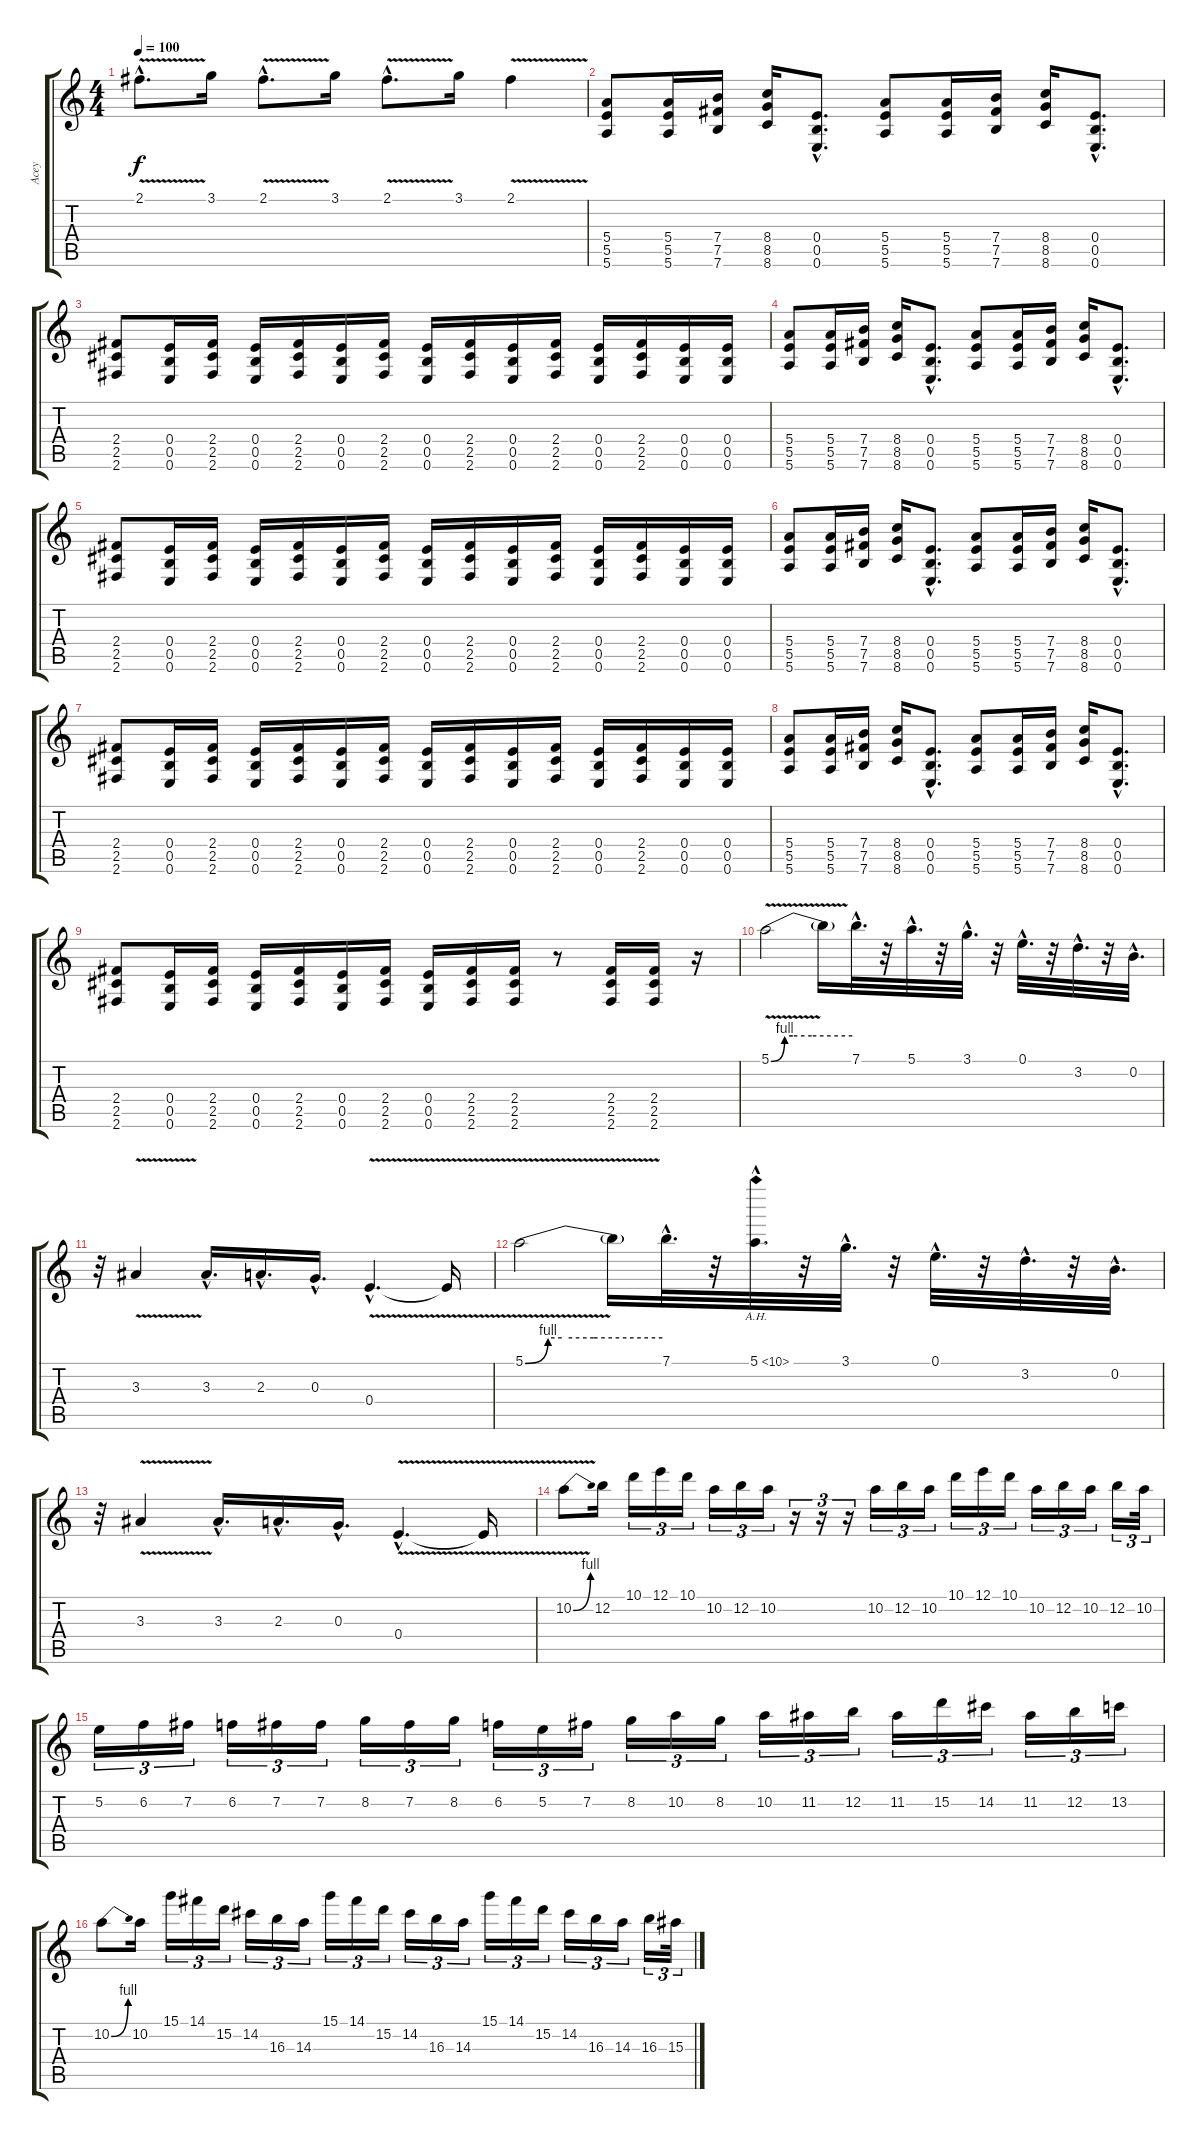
\track ("Acey" "Acey") {instrument distortionguitar}
\staff {score tabs}
\tuning (E4 B3 G3 E3 B2 E2) {hide}
\ts (4 4)
\tempo 100
\clef g2
\ks c
2.1{v hac}.8{d dy f} 3.1.16 2.1{v hac}.8{d} 3.1.16 2.1{v hac}.8{d} 3.1.16 2.1{v}.4 |
(5.4 5.5 5.6).8 (5.4 5.5 5.6).16 (7.4 7.5 7.6).16 (8.4 8.5 8.6).16 (0.4{hac} 0.5{hac} 0.6{hac}).8{d} (5.4 5.5 5.6).8 (5.4 5.5 5.6).16 (7.4 7.5 7.6).16 (8.4 8.5 8.6).16 (0.4{hac} 0.5{hac} 0.6{hac}).8{d} |
(2.4 2.5 2.6).8 (0.4 0.5 0.6).16 (2.4 2.5 2.6).16 (0.4 0.5 0.6).16 (2.4 2.5 2.6).16 (0.4 0.5 0.6).16 (2.4 2.5 2.6).16 (0.4 0.5 0.6).16 (2.4 2.5 2.6).16 (0.4 0.5 0.6).16 (2.4 2.5 2.6).16 (0.4 0.5 0.6).16 (2.4 2.5 2.6).16 (0.4 0.5 0.6).16 (0.4 0.5 0.6).16 |
(5.4 5.5 5.6).8 (5.4 5.5 5.6).16 (7.4 7.5 7.6).16 (8.4 8.5 8.6).16 (0.4{hac} 0.5{hac} 0.6{hac}).8{d} (5.4 5.5 5.6).8 (5.4 5.5 5.6).16 (7.4 7.5 7.6).16 (8.4 8.5 8.6).16 (0.4{hac} 0.5{hac} 0.6{hac}).8{d} |
(2.4 2.5 2.6).8 (0.4 0.5 0.6).16 (2.4 2.5 2.6).16 (0.4 0.5 0.6).16 (2.4 2.5 2.6).16 (0.4 0.5 0.6).16 (2.4 2.5 2.6).16 (0.4 0.5 0.6).16 (2.4 2.5 2.6).16 (0.4 0.5 0.6).16 (2.4 2.5 2.6).16 (0.4 0.5 0.6).16 (2.4 2.5 2.6).16 (0.4 0.5 0.6).16 (0.4 0.5 0.6).16 |
(5.4 5.5 5.6).8 (5.4 5.5 5.6).16 (7.4 7.5 7.6).16 (8.4 8.5 8.6).16 (0.4{hac} 0.5{hac} 0.6{hac}).8{d} (5.4 5.5 5.6).8 (5.4 5.5 5.6).16 (7.4 7.5 7.6).16 (8.4 8.5 8.6).16 (0.4{hac} 0.5{hac} 0.6{hac}).8{d} |
(2.4 2.5 2.6).8 (0.4 0.5 0.6).16 (2.4 2.5 2.6).16 (0.4 0.5 0.6).16 (2.4 2.5 2.6).16 (0.4 0.5 0.6).16 (2.4 2.5 2.6).16 (0.4 0.5 0.6).16 (2.4 2.5 2.6).16 (0.4 0.5 0.6).16 (2.4 2.5 2.6).16 (0.4 0.5 0.6).16 (2.4 2.5 2.6).16 (0.4 0.5 0.6).16 (0.4 0.5 0.6).16 |
(5.4 5.5 5.6).8 (5.4 5.5 5.6).16 (7.4 7.5 7.6).16 (8.4 8.5 8.6).16 (0.4{hac} 0.5{hac} 0.6{hac}).8{d} (5.4 5.5 5.6).8 (5.4 5.5 5.6).16 (7.4 7.5 7.6).16 (8.4 8.5 8.6).16 (0.4{hac} 0.5{hac} 0.6{hac}).8{d} |
(2.4 2.5 2.6).8 (0.4 0.5 0.6).16 (2.4 2.5 2.6).16 (0.4 0.5 0.6).16 (2.4 2.5 2.6).16 (0.4 0.5 0.6).16 (2.4 2.5 2.6).16 (0.4 0.5 0.6).16 (2.4 2.5 2.6).16 (2.4 2.5 2.6).16 r.8 (2.4 2.5 2.6).16 (2.4 2.5 2.6).16 r.16 |
5.1{be (custom 0 0 10 4 16 4 30 4 60 4) v}.2 5.1{t}.16 7.1{hac}.32{d} r.32 5.1{hac}.32{d} r.32 3.1{hac}.32{d} r.32 0.1{hac}.32{d} r.32 3.2{hac}.32{d} r.32 0.2{hac}.32{d} |
r.32 3.3{v}.4 3.3{hac}.16{d} 2.3{hac}.16{d} 0.3{hac}.16{d} 0.4{v hac}.4{d} 0.4{t}.16 |
5.1{be (custom 0 0 10 4 16 4 30 4 60 4) v}.2 5.1{t}.16 7.1{hac}.32{d} r.32 5.1{ah 5 hac}.32{d} r.32 3.1{hac}.32{d} r.32 0.1{hac}.32{d} r.32 3.2{hac}.32{d} r.32 0.2{hac}.32{d} |
r.32 3.3{v}.4 3.3{hac}.16{d} 2.3{hac}.16{d} 0.3{hac}.16{d} 0.4{v hac}.4{d} 0.4{t}.16 |
10.2{be (bend 0 0 60 4) v}.8 12.2.16 10.1.16{tu (3 2)} 12.1.16{tu (3 2)} 10.1.16{tu (3 2)} 10.2.16{tu (3 2)} 12.2.16{tu (3 2)} 10.2.16{tu (3 2)} r.16{tu (3 2)} r.16{tu (3 2)} r.16{tu (3 2)} 10.2.16{tu (3 2)} 12.2.16{tu (3 2)} 10.2.16{tu (3 2)} 10.1.16{tu (3 2)} 12.1.16{tu (3 2)} 10.1.16{tu (3 2)} 10.2.16{tu (3 2)} 12.2.16{tu (3 2)} 10.2.16{tu (3 2)} 12.2.16{tu (3 2)} 10.2.32{tu (3 2)} |
5.2.16{tu (3 2)} 6.2.16{tu (3 2)} 7.2.16{tu (3 2)} 6.2.16{tu (3 2)} 7.2.16{tu (3 2)} 7.2.16{tu (3 2)} 8.2.16{tu (3 2)} 7.2.16{tu (3 2)} 8.2.16{tu (3 2)} 6.2.16{tu (3 2)} 5.2.16{tu (3 2)} 7.2.16{tu (3 2)} 8.2.16{tu (3 2)} 10.2.16{tu (3 2)} 8.2.16{tu (3 2)} 10.2.16{tu (3 2)} 11.2.16{tu (3 2)} 12.2.16{tu (3 2)} 11.2.16{tu (3 2)} 15.2.16{tu (3 2)} 14.2.16{tu (3 2)} 11.2.16{tu (3 2)} 12.2.16{tu (3 2)} 13.2.16{tu (3 2)} |
10.2{be (bend 0 0 60 4)}.8 10.2.16 15.1.16{tu (3 2)} 14.1.16{tu (3 2)} 15.2.16{tu (3 2)} 14.2.16{tu (3 2)} 16.3.16{tu (3 2)} 14.3.16{tu (3 2)} 15.1.16{tu (3 2)} 14.1.16{tu (3 2)} 15.2.16{tu (3 2)} 14.2.16{tu (3 2)} 16.3.16{tu (3 2)} 14.3.16{tu (3 2)} 15.1.16{tu (3 2)} 14.1.16{tu (3 2)} 15.2.16{tu (3 2)} 14.2.16{tu (3 2)} 16.3.16{tu (3 2)} 14.3.16{tu (3 2)} 16.3.16{tu (3 2)} 15.3.32{tu (3 2)}
